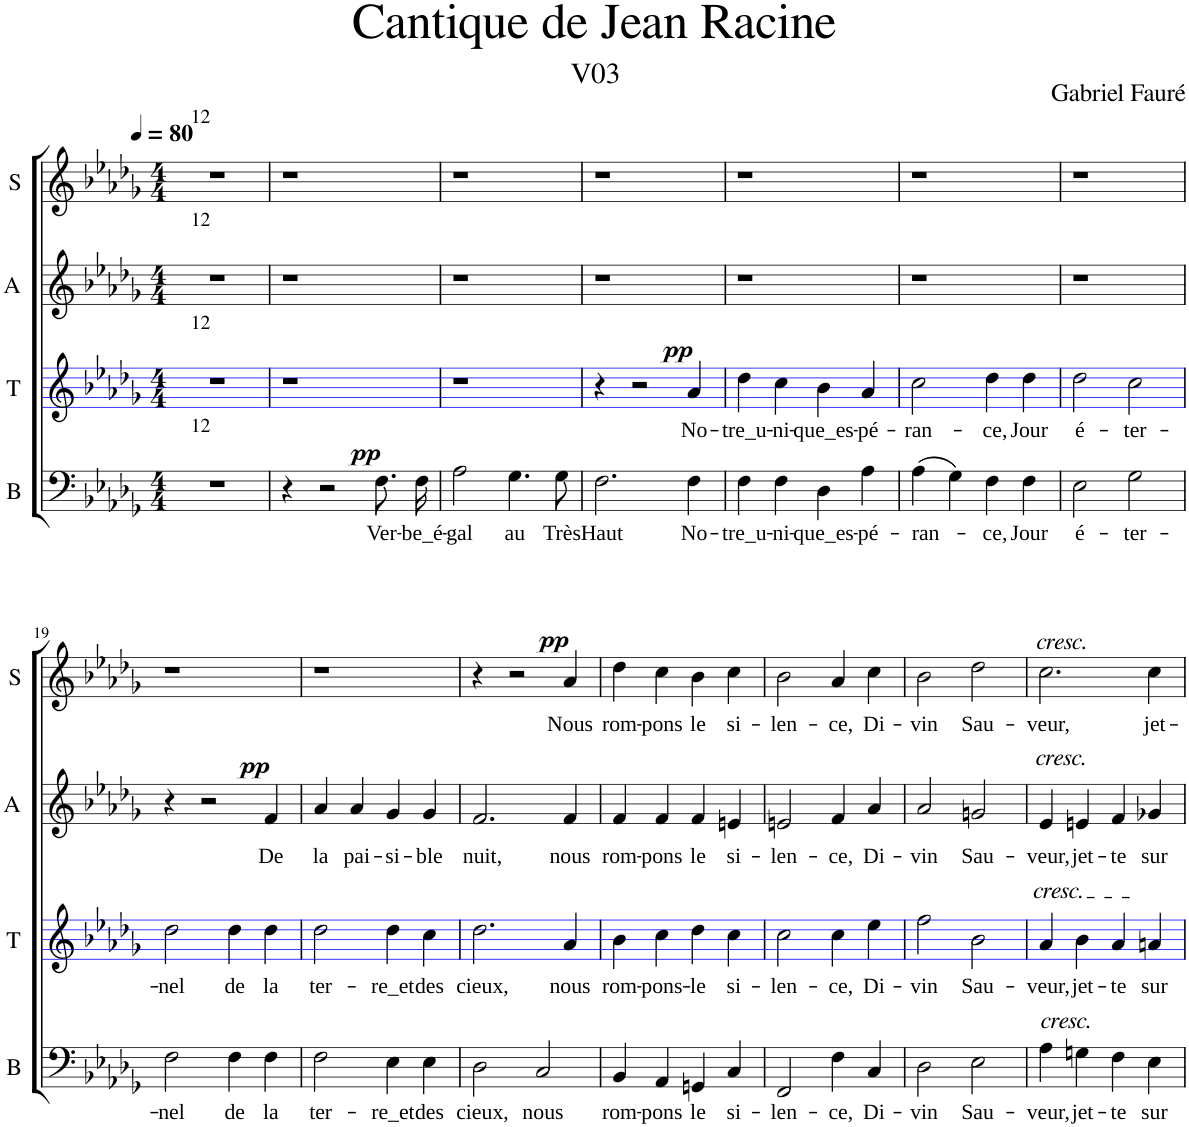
**kern	**text	**dynam	**kern	**text	**dynam	**kern	**text	**dynam	**kern	**text	**dynam
*part4	*part4	*part4	*part3	*part3	*part3	*part2	*part2	*part2	*part1	*part1	*part1
*staff4	*staff4	*staff4	*staff3	*staff3	*staff3	*staff2	*staff2	*staff2	*staff1	*staff1	*staff1
*I"B	*	*	*I"T	*	*	*I"A	*	*	*I"S	*	*
*I'B	*	*	*I'T	*	*	*I'A	*	*	*I'S	*	*
*	*	*	*stria5	*	*	*	*	*	*	*	*
*clefF4	*	*	*clefG2	*	*	*clefG2	*	*	*clefG2	*	*
*Trd7c12	*	*	*	*	*	*	*	*	*	*	*
*k[b-e-a-d-g-]	*	*	*k[b-e-a-d-g-]	*	*	*k[b-e-a-d-g-]	*	*	*k[b-e-a-d-g-]	*	*
*M4/4	*	*	*M4/4	*	*	*M4/4	*	*	*M4/4	*	*
*MM80	*	*	*MM80	*	*	*MM80	*	*	*MM80	*	*
=12	=12	=12	=12	=12	=12	=12	=12	=12	=12	=12	=12
!	!	!	!	!	!	!	!	!	!LO:TX:a:t=12	!	!
!	!	!	!	!	!	!LO:TX:a:t=12	!	!	!	!	!
!	!	!	!LO:TX:a:t=12	!	!	!	!	!	!	!	!
!LO:TX:a:t=12	!	!	!	!	!	!	!	!	!	!	!
1r	.	.	1r	.	.	1r	.	.	1r	.	.
=13	=13	=13	=13	=13	=13	=13	=13	=13	=13	=13	=13
4r	.	.	1r	.	.	1r	.	.	1r	.	.
2r	.	.	.	.	.	.	.	.	.	.	.
!	!LO:LY:b	!LO:DY:a	!	!	!	!	!	!	!	!	!
8.F\L	Ver-	pp	.	.	.	.	.	.	.	.	.
!	!LO:LY:b	!	!	!	!	!	!	!	!	!	!
16F\Jk	-be_é-	.	.	.	.	.	.	.	.	.	.
=14	=14	=14	=14	=14	=14	=14	=14	=14	=14	=14	=14
!	!LO:LY:b	!	!	!	!	!	!	!	!	!	!
2A-\	-gal	.	1r	.	.	1r	.	.	1r	.	.
!	!LO:LY:b	!	!	!	!	!	!	!	!	!	!
4.G-\	au	.	.	.	.	.	.	.	.	.	.
!	!LO:LY:b	!	!	!	!	!	!	!	!	!	!
8G-\	Très	.	.	.	.	.	.	.	.	.	.
=15	=15	=15	=15	=15	=15	=15	=15	=15	=15	=15	=15
!	!LO:LY:b	!	!	!	!	!	!	!	!	!	!
2.F\	Haut	.	4r	.	.	1r	.	.	1r	.	.
.	.	.	2r	.	.	.	.	.	.	.	.
!	!LO:LY:b	!	!	!LO:LY:b	!LO:DY:a	!	!	!	!	!	!
4F\	No-	.	4a-/	No-	pp	.	.	.	.	.	.
=16	=16	=16	=16	=16	=16	=16	=16	=16	=16	=16	=16
!	!LO:LY:b	!	!	!LO:LY:b	!	!	!	!	!	!	!
4F\	-tre_u-	.	4dd-\	-tre_u-	.	1r	.	.	1r	.	.
!	!LO:LY:b	!	!	!LO:LY:b	!	!	!	!	!	!	!
4F\	-ni-	.	4cc\	-ni-	.	.	.	.	.	.	.
!	!LO:LY:b	!	!	!LO:LY:b	!	!	!	!	!	!	!
4D-\	-que_es-	.	4b-\	-que_es-	.	.	.	.	.	.	.
!	!LO:LY:b	!	!	!LO:LY:b	!	!	!	!	!	!	!
4A-\	-pé-	.	4a-/	-pé-	.	.	.	.	.	.	.
=17	=17	=17	=17	=17	=17	=17	=17	=17	=17	=17	=17
!	!LO:LY:b	!	!	!LO:LY:b	!	!	!	!	!	!	!
(4A-\	-ran-	.	2cc\	-ran-	.	1r	.	.	1r	.	.
4G-\)	.	.	.	.	.	.	.	.	.	.	.
!	!LO:LY:b	!	!	!LO:LY:b	!	!	!	!	!	!	!
4F\	-ce,	.	4dd-\	-ce,	.	.	.	.	.	.	.
!	!LO:LY:b	!	!	!LO:LY:b	!	!	!	!	!	!	!
4F\	Jour	.	4dd-\	Jour	.	.	.	.	.	.	.
=18	=18	=18	=18	=18	=18	=18	=18	=18	=18	=18	=18
!	!LO:LY:b	!	!	!LO:LY:b	!	!	!	!	!	!	!
2E-\	é-	.	2dd-\	é-	.	1r	.	.	1r	.	.
!	!LO:LY:b	!	!	!LO:LY:b	!	!	!	!	!	!	!
2G-\	-ter-	.	2cc\	-ter-	.	.	.	.	.	.	.
!!LO:LB:g=z
=19	=19	=19	=19	=19	=19	=19	=19	=19	=19	=19	=19
!	!LO:LY:b	!	!	!LO:LY:b	!	!	!	!	!	!	!
2F\	-nel	.	2dd-\	-nel	.	4r	.	.	1r	.	.
.	.	.	.	.	.	2r	.	.	.	.	.
!	!LO:LY:b	!	!	!LO:LY:b	!	!	!	!	!	!	!
4F\	de	.	4dd-\	de	.	.	.	.	.	.	.
!	!LO:LY:b	!	!	!LO:LY:b	!	!	!LO:LY:b	!LO:DY:a	!	!	!
4F\	la	.	4dd-\	la	.	4f/	De	pp	.	.	.
=20	=20	=20	=20	=20	=20	=20	=20	=20	=20	=20	=20
!	!LO:LY:b	!	!	!LO:LY:b	!	!	!LO:LY:b	!	!	!	!
2F\	ter-	.	2dd-\	ter-	.	4a-/	la	.	1r	.	.
!	!	!	!	!	!	!	!LO:LY:b	!	!	!	!
.	.	.	.	.	.	4a-/	pai-	.	.	.	.
!	!LO:LY:b	!	!	!LO:LY:b	!	!	!LO:LY:b	!	!	!	!
4E-\	-re_et	.	4dd-\	-re_et	.	4g-/	-si-	.	.	.	.
!	!LO:LY:b	!	!	!LO:LY:b	!	!	!LO:LY:b	!	!	!	!
4E-\	des	.	4cc\	des	.	4g-/	-ble	.	.	.	.
=21	=21	=21	=21	=21	=21	=21	=21	=21	=21	=21	=21
!	!LO:LY:b	!	!	!LO:LY:b	!	!	!LO:LY:b	!	!	!	!
2D-\	cieux,	.	2.dd-\	cieux,	.	2.f/	nuit,	.	4r	.	.
.	.	.	.	.	.	.	.	.	2r	.	.
!	!LO:LY:b	!	!	!	!	!	!	!	!	!	!
2C/	nous	.	.	.	.	.	.	.	.	.	.
!	!	!	!	!LO:LY:b	!	!	!LO:LY:b	!	!	!LO:LY:b	!LO:DY:a
.	.	.	4a-/	nous	.	4f/	nous	.	4a-/	Nous	pp
=22	=22	=22	=22	=22	=22	=22	=22	=22	=22	=22	=22
!	!LO:LY:b	!	!	!LO:LY:b	!	!	!LO:LY:b	!	!	!LO:LY:b	!
4BB-/	rom-	.	4b-\	rom-	.	4f/	rom-	.	4dd-\	rom-	.
!	!LO:LY:b	!	!	!LO:LY:b	!	!	!LO:LY:b	!	!	!LO:LY:b	!
4AA-/	-pons	.	4cc\	-pons-	.	4f/	-pons	.	4cc\	-pons	.
!	!LO:LY:b	!	!	!LO:LY:b	!	!	!LO:LY:b	!	!	!LO:LY:b	!
4GGn/	le	.	4dd-\	-le	.	4f/	le	.	4b-\	le	.
!	!LO:LY:b	!	!	!LO:LY:b	!	!	!LO:LY:b	!	!	!LO:LY:b	!
4C/	si-	.	4cc\	si-	.	4en/	si-	.	4cc\	si-	.
=23	=23	=23	=23	=23	=23	=23	=23	=23	=23	=23	=23
!	!LO:LY:b	!	!	!LO:LY:b	!	!	!LO:LY:b	!	!	!LO:LY:b	!
2FF/	-len-	.	2cc\	-len-	.	2en/	-len-	.	2b-\	-len-	.
!	!LO:LY:b	!	!	!LO:LY:b	!	!	!LO:LY:b	!	!	!LO:LY:b	!
4F\	-ce,	.	4cc\	-ce,	.	4f/	-ce,	.	4a-/	-ce,	.
!	!LO:LY:b	!	!	!LO:LY:b	!	!	!LO:LY:b	!	!	!LO:LY:b	!
4C/	Di-	.	4ee-\	Di-	.	4a-/	Di-	.	4cc\	Di-	.
=24	=24	=24	=24	=24	=24	=24	=24	=24	=24	=24	=24
!	!LO:LY:b	!	!	!LO:LY:b	!	!	!LO:LY:b	!	!	!LO:LY:b	!
2D-\	-vin	.	2ff\	-vin	.	2a-/	-vin	.	2b-\	-vin	.
!	!LO:LY:b	!	!	!LO:LY:b	!	!	!LO:LY:b	!	!	!LO:LY:b	!
2E-\	Sau-	.	2b-\	Sau-	.	2gn/	Sau-	.	2dd-\	Sau-	.
=25	=25	=25	=25	=25	=25	=25	=25	=25	=25	=25	=25
!	!	!	!	!	!	!	!	!	!LO:TX:a:i:t=cresc.	!	!
!	!	!	!	!	!	!LO:TX:a:i:t=cresc.	!	!	!	!	!
!	!	!	!LO:TX:a:i:t=cresc.	!	!	!	!	!	!	!	!
!LO:TX:a:i:t=cresc.	!	!	!	!	!	!	!	!	!	!	!
!	!LO:LY:b	!	!	!LO:LY:b	!	!	!LO:LY:b	!	!	!LO:LY:b	!
4A-\	-veur,	.	4a-/	-veur,	.	4e-/	-veur,	.	2.cc\	-veur,	.
!	!LO:LY:b	!	!	!LO:LY:b	!	!	!LO:LY:b	!	!	!	!
4Gn\	jet-	.	4b-\	jet-	.	4en/	jet-	.	.	.	.
!	!LO:LY:b	!	!	!LO:LY:b	!	!	!LO:LY:b	!	!	!	!
4F\	-te	.	4a-/	-te	.	4f/	-te	.	.	.	.
!	!LO:LY:b	!	!	!LO:LY:b	!	!	!LO:LY:b	!	!	!LO:LY:b	!
4E-\	sur	.	4an/	sur	.	4g-X/	sur	.	4cc\	jet-	.
=	=	=	=	=	=	=	=	=	=	=	=
*-	*-	*-	*-	*-	*-	*-	*-	*-	*-	*-	*-
